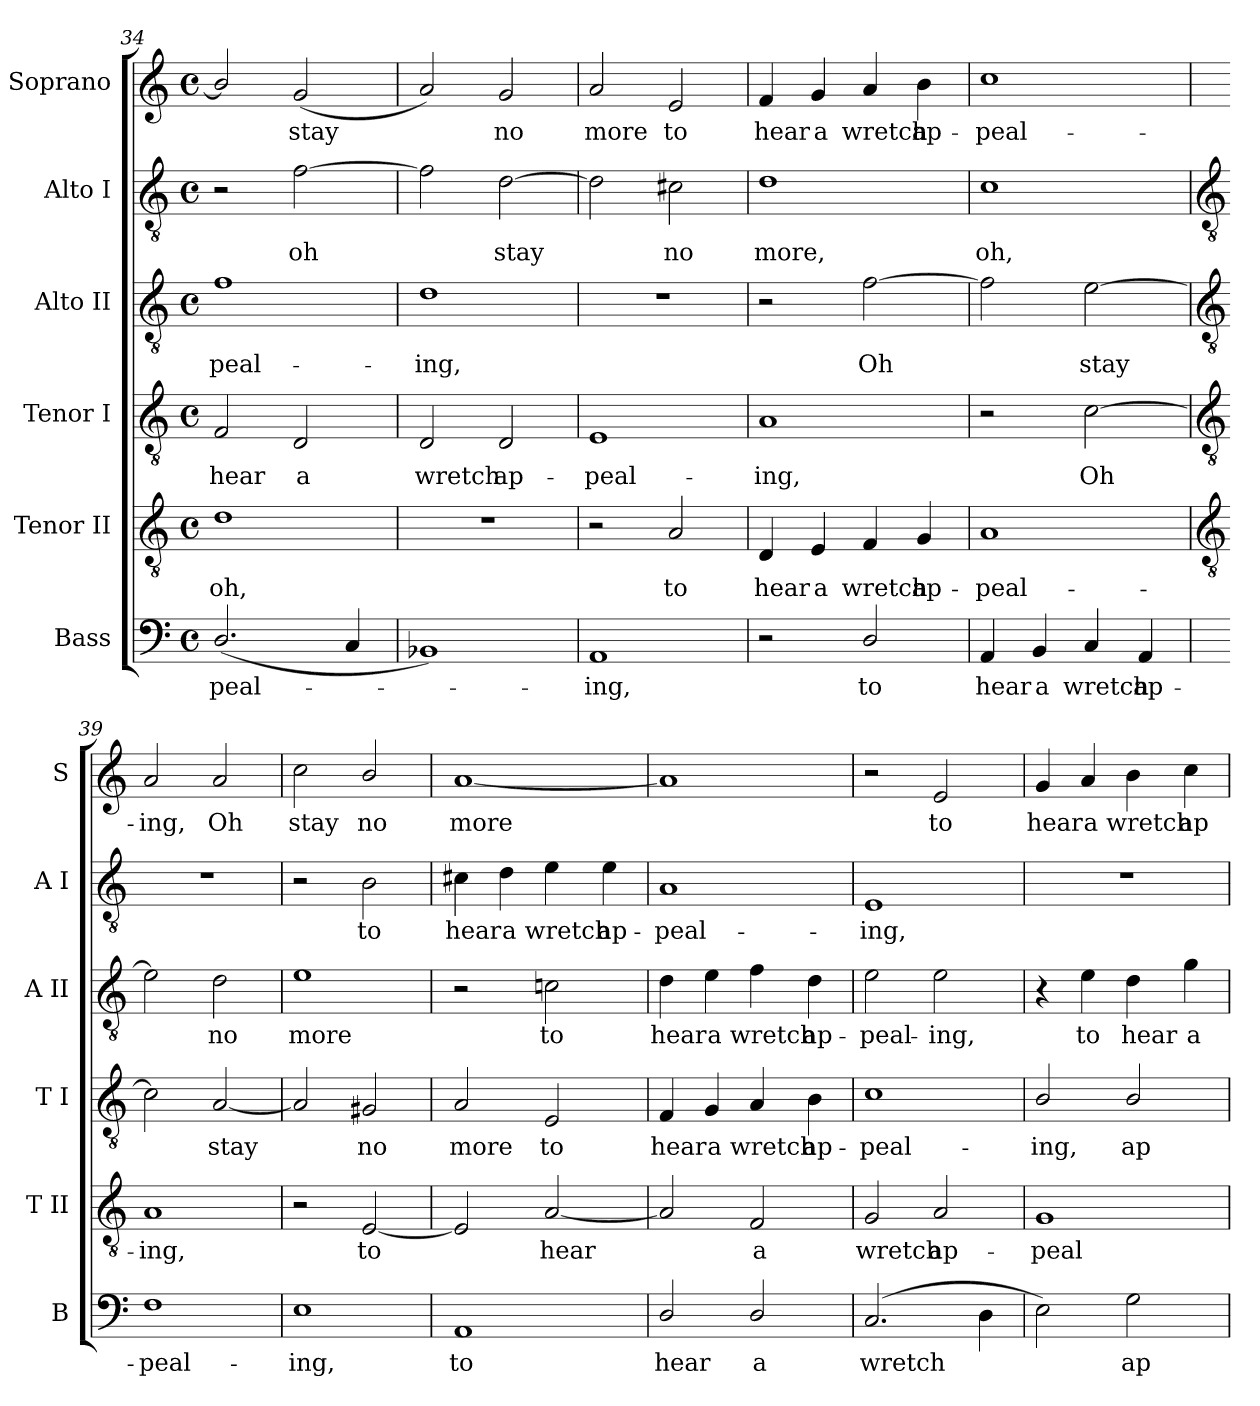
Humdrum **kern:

**kern	**text	**kern	**text	**kern	**text	**kern	**text	**kern	**text	**kern	**text
*part6	*part6	*part5	*part5	*part4	*part4	*part3	*part3	*part2	*part2	*part1	*part1
*staff6	*staff6	*staff5	*staff5	*staff4	*staff4	*staff3	*staff3	*staff2	*staff2	*staff1	*staff1
*I"Bass	*	*I"Tenor II	*	*I"Tenor I	*	*I"Alto II	*	*I"Alto I	*	*I"Soprano	*
*I'B	*	*I'T II	*	*I'T I	*	*I'A II	*	*I'A I	*	*I'S	*
*clefF4	*	*clefGv2	*	*clefGv2	*	*clefGv2	*	*clefGv2	*	*clefG2	*
*k[]	*	*k[]	*	*k[]	*	*k[]	*	*k[]	*	*k[]	*
*C:	*	*C:	*	*C:	*	*C:	*	*C:	*	*C:	*
*M4/4	*	*M4/4	*	*M4/4	*	*M4/4	*	*M4/4	*	*M4/4	*
*met(c)	*	*met(c)	*	*met(c)	*	*met(c)	*	*met(c)	*	*met(c)	*
=34	=34	=34	=34	=34	=34	=34	=34	=34	=34	=34	=34
!	!LO:LY:b	!	!LO:LY:b	!	!LO:LY:b	!	!LO:LY:b	!	!	!	!
(<2.D/	-peal-	1d	oh,	2F	hear	1f	-peal-	2r	.	2b-/]	.
!	!	!	!	!	!LO:LY:b	!	!	!	!LO:LY:b	!	!LO:LY:b
.	.	.	.	2D	a	.	.	[2f	oh	(<2g	stay
4C	.	.	.	.	.	.	.	.	.	.	.
=35	=35	=35	=35	=35	=35	=35	=35	=35	=35	=35	=35
!	!	!	!	!	!LO:LY:b	!	!LO:LY:b	!	!	!	!
1BB-X)	.	1r	.	2D	wretch	1d	-ing,	2f]	.	2a)	.
!	!	!	!	!	!LO:LY:b	!	!	!	!LO:LY:b	!	!LO:LY:b
.	.	.	.	2D	ap-	.	.	[2d	stay	2g	no
=36	=36	=36	=36	=36	=36	=36	=36	=36	=36	=36	=36
!	!LO:LY:b	!	!	!	!LO:LY:b	!	!	!	!	!	!LO:LY:b
1AA	ing,	2r	.	1E	-peal-	1r	.	2d]	.	2a	more
!	!	!	!LO:LY:b	!	!	!	!	!	!LO:LY:b	!	!LO:LY:b
.	.	2A	to	.	.	.	.	2c#X	no	2e	to
=37	=37	=37	=37	=37	=37	=37	=37	=37	=37	=37	=37
!	!	!	!LO:LY:b	!	!LO:LY:b	!	!	!	!LO:LY:b	!	!LO:LY:b
2r	.	4D	hear	1A	-ing,	2r	.	1d	more,	4f	hear
!	!	!	!LO:LY:b	!	!	!	!	!	!	!	!LO:LY:b
.	.	4E	a	.	.	.	.	.	.	4g	a
!	!LO:LY:b	!	!LO:LY:b	!	!	!	!LO:LY:b	!	!	!	!LO:LY:b
2D/	to	4F	wretch	.	.	[2f	Oh	.	.	4a	wretch
!	!	!	!LO:LY:b	!	!	!	!	!	!	!	!LO:LY:b
.	.	4G	ap-	.	.	.	.	.	.	4b	ap-
=38	=38	=38	=38	=38	=38	=38	=38	=38	=38	=38	=38
!	!LO:LY:b	!	!LO:LY:b	!	!	!	!	!	!LO:LY:b	!	!LO:LY:b
4AA	hear	1A	-peal-	2r	.	2f]	.	1c	oh,	1cc	-peal-
!	!LO:LY:b	!	!	!	!	!	!	!	!	!	!
4BB	a	.	.	.	.	.	.	.	.	.	.
!	!LO:LY:b	!	!	!	!LO:LY:b	!	!LO:LY:b	!	!	!	!
4C	wretch	.	.	[2c	Oh	[2e	stay	.	.	.	.
!	!LO:LY:b	!	!	!	!	!	!	!	!	!	!
4AA	ap-	.	.	.	.	.	.	.	.	.	.
!!LO:LB:g=z
=39	=39	=39	=39	=39	=39	=39	=39	=39	=39	=39	=39
*	*	*clefGv2	*	*clefGv2	*	*clefGv2	*	*clefGv2	*	*	*
!	!LO:LY:b	!	!LO:LY:b	!	!	!	!	!	!	!	!LO:LY:b
1F	-peal-	1A	-ing,	2c]	.	2e]	.	1r	.	2a	-ing,
!	!	!	!	!	!LO:LY:b	!	!LO:LY:b	!	!	!	!LO:LY:b
.	.	.	.	[2A	stay	2d	no	.	.	2a	Oh
=40	=40	=40	=40	=40	=40	=40	=40	=40	=40	=40	=40
!	!LO:LY:b	!	!	!	!	!	!LO:LY:b	!	!	!	!LO:LY:b
1E	-ing,	2r	.	2A]	.	1e	more	2r	.	2cc	stay
!	!	!	!LO:LY:b	!	!LO:LY:b	!	!	!	!LO:LY:b	!	!LO:LY:b
.	.	[2E	to	2G#X	no	.	.	2B	to	2b/	no
=41	=41	=41	=41	=41	=41	=41	=41	=41	=41	=41	=41
!	!LO:LY:b	!	!	!	!LO:LY:b	!	!	!	!LO:LY:b	!	!LO:LY:b
1AA	to	2E]	.	2A	more	2r	.	4c#X	hear	[1a	more
!	!	!	!	!	!	!	!	!	!LO:LY:b	!	!
.	.	.	.	.	.	.	.	4d	a	.	.
!	!	!	!LO:LY:b	!	!LO:LY:b	!	!LO:LY:b	!	!LO:LY:b	!	!
.	.	[2A	hear	2E	to	2cn	to	4e	wretch	.	.
!	!	!	!	!	!	!	!	!	!LO:LY:b	!	!
.	.	.	.	.	.	.	.	4e	ap-	.	.
=42	=42	=42	=42	=42	=42	=42	=42	=42	=42	=42	=42
!	!LO:LY:b	!	!	!	!LO:LY:b	!	!LO:LY:b	!	!LO:LY:b	!	!
2D/	hear	2A]	.	4F	hear	4d	hear	1A	-peal-	1a]	.
!	!	!	!	!	!LO:LY:b	!	!LO:LY:b	!	!	!	!
.	.	.	.	4G	a	4e	a	.	.	.	.
!	!LO:LY:b	!	!LO:LY:b	!	!LO:LY:b	!	!LO:LY:b	!	!	!	!
2D/	a	2F	a	4A	wretch	4f	wretch	.	.	.	.
!	!	!	!	!	!LO:LY:b	!	!LO:LY:b	!	!	!	!
.	.	.	.	4B	ap-	4d	ap-	.	.	.	.
=43	=43	=43	=43	=43	=43	=43	=43	=43	=43	=43	=43
!	!LO:LY:b	!	!LO:LY:b	!	!LO:LY:b	!	!LO:LY:b	!	!LO:LY:b	!	!
(>2.C	wretch	2G	wretch	1c	-peal-	2e	-peal-	1E	-ing,	2r	.
!	!	!	!LO:LY:b	!	!	!	!LO:LY:b	!	!	!	!LO:LY:b
.	.	2A	ap-	.	.	2e	-ing,	.	.	2e	to
4D	.	.	.	.	.	.	.	.	.	.	.
=44	=44	=44	=44	=44	=44	=44	=44	=44	=44	=44	=44
!	!	!	!LO:LY:b	!	!LO:LY:b	!	!	!	!	!	!LO:LY:b
2E)	.	1G	-peal-	2B/	-ing,	4r	.	1r	.	4g	hear
!	!	!	!	!	!	!	!LO:LY:b	!	!	!	!LO:LY:b
.	.	.	.	.	.	4e\	to	.	.	4a	a
!	!LO:LY:b	!	!	!	!LO:LY:b	!	!LO:LY:b	!	!	!	!LO:LY:b
2G	ap-	.	.	2B/	ap-	4d	hear	.	.	4b	wretch
!	!	!	!	!	!	!	!LO:LY:b	!	!	!	!LO:LY:b
.	.	.	.	.	.	4g	a	.	.	4cc	ap-
=	=	=	=	=	=	=	=	=	=	=	=
*-	*-	*-	*-	*-	*-	*-	*-	*-	*-	*-	*-
